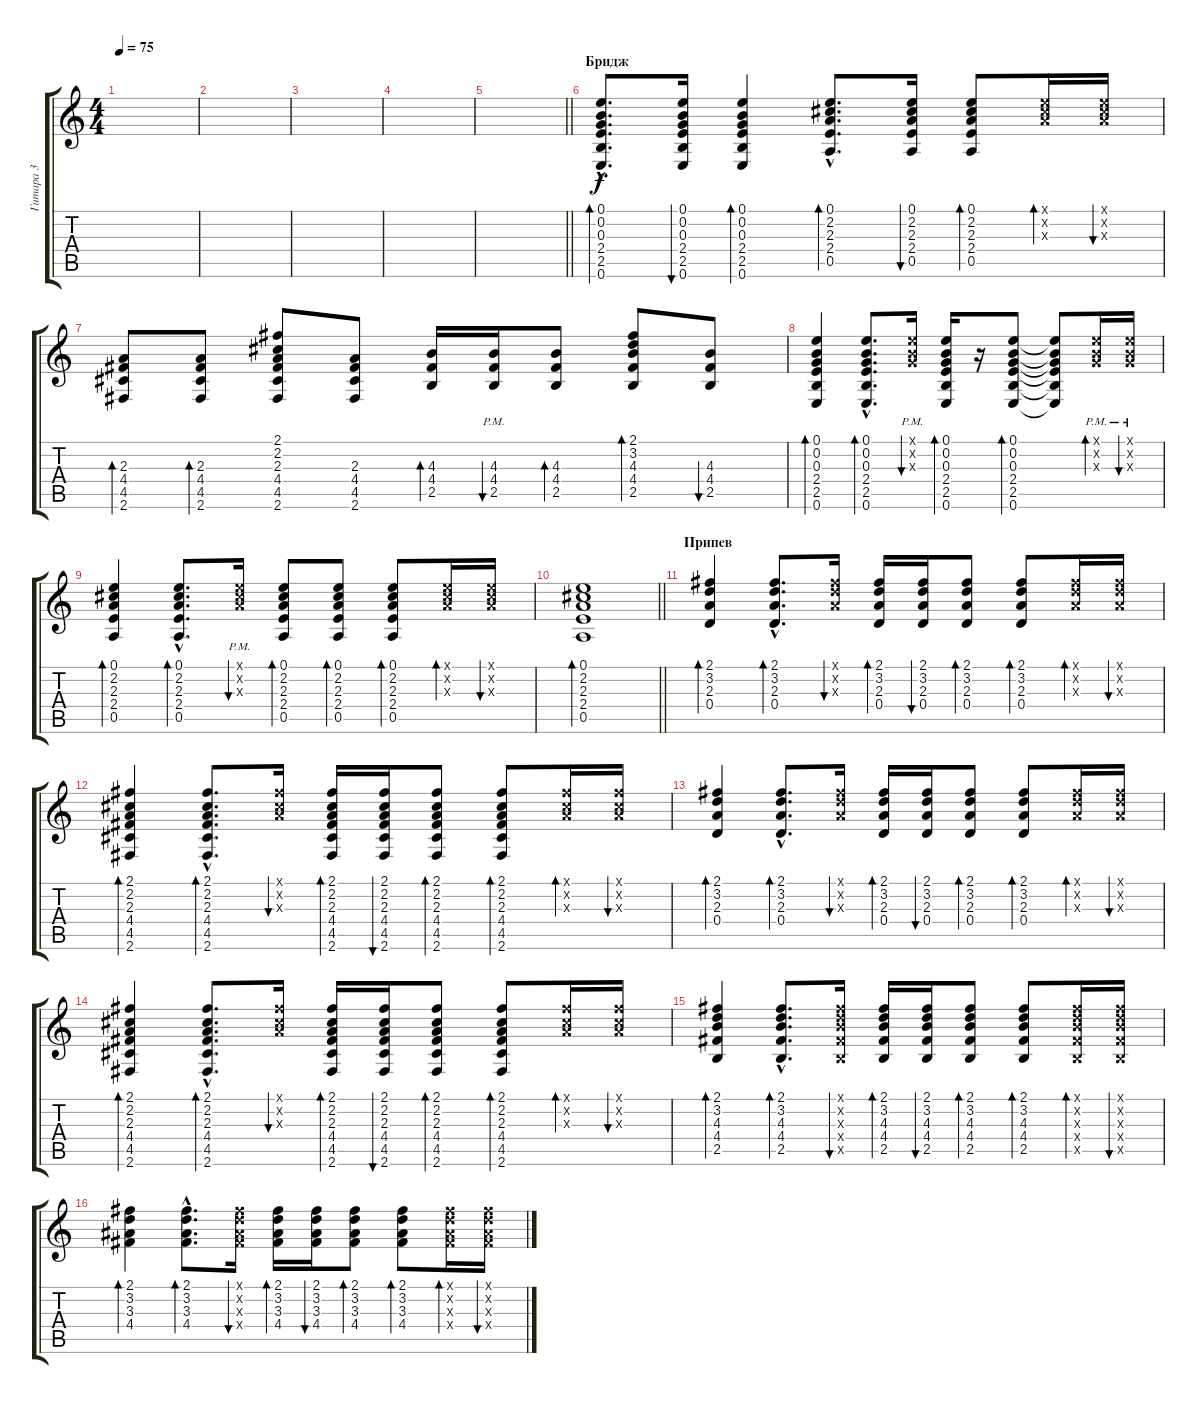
\track ("Гитара 3" "Гитара 3") {instrument acousticguitarsteel}
\staff {score tabs}
\tuning (E4 B3 G3 D3 A2 E2) {hide}
\ts (4 4)
\tempo 75
\clef g2
\ks c
|
|
|
|
\barLineRight lightlight
|
\section ("" "Бридж")
(0.1{hac} 0.2{hac} 0.3{hac} 2.4{hac} 2.5{hac} 0.6{hac}).8{d bd 60} (0.1 0.2 0.3 2.4 2.5 0.6).16{bu 60} (0.1 0.2 0.3 2.4 2.5 0.6).4{bd 60} (0.1{hac} 2.2{hac} 2.3{hac} 2.4{hac} 0.5{hac}).8{d bd 60} (0.1 2.2 2.3 2.4 0.5).16{bu 60} (0.1 2.2 2.3 2.4 0.5).8{bd 60} (0.1{x} 2.2{x} 2.3{x}).16{bd 60} (0.1{x} 2.2{x} 2.3{x}).16{bu 60} |
(2.3 4.4 4.5 2.6).8{bd 60} (2.3 4.4 4.5 2.6).8{bd 60} (2.1 2.2 2.3 4.4 4.5 2.6).8 (2.3 4.4 4.5 2.6).8 (4.3 4.4 2.5).16{bd 60} (4.3{pm} 4.4{pm} 2.5{pm}).16{bu 60} (4.3 4.4 2.5).8{bd 60} (2.1 3.2 4.3 4.4 2.5).8{bd 60} (4.3 4.4 2.5).8{bu 60} |
(0.1 0.2 0.3 2.4 2.5 0.6).4{bd 60} (0.1{hac} 0.2{hac} 0.3{hac} 2.4{hac} 2.5{hac} 0.6{hac}).8{d bd 60} (0.1{pm x} 0.2{pm x} 0.3{pm x}).16{bu 60} (0.1 0.2 0.3 2.4 2.5 0.6).16{bd 60} r.16 (0.1 0.2 0.3 2.4 2.5 0.6).8{bd 60} (0.1{t} 0.2{t} 0.3{t} 2.4{t} 2.5{t} 0.6{t}).8 (0.1{pm x} 0.2{pm x} 0.3{pm x}).16{bd 60} (0.1{pm x} 0.2{pm x} 0.3{pm x}).16{bu 60} |
(0.1 2.2 2.3 2.4 0.5).4{bd 60} (0.1{hac} 2.2{hac} 2.3{hac} 2.4{hac} 0.5{hac}).8{d bd 60} (0.1{pm x} 2.2{pm x} 2.3{pm x}).16{bu 60} (0.1 2.2 2.3 2.4 0.5).8{bd 60} (0.1 2.2 2.3 2.4 0.5).8{bd 60} (0.1 2.2 2.3 2.4 0.5).8{bd 60} (0.1{x} 2.2{x} 2.3{x}).16{bd 60} (0.1{x} 2.2{x} 2.3{x}).16{bu 60} |
\barLineRight lightlight
(0.1 2.2 2.3 2.4 0.5).1{bd 60} |
\section ("" "Припев")
(2.1 3.2 2.3 0.4).4{bd 60} (2.1{hac} 3.2{hac} 2.3{hac} 0.4{hac}).8{d bd 60} (2.1{x} 3.2{x} 2.3{x}).16{bu 60} (2.1 3.2 2.3 0.4).16{bd 60} (2.1 3.2 2.3 0.4).16{bu 60} (2.1 3.2 2.3 0.4).8{bd 60} (2.1 3.2 2.3 0.4).8{bd 60} (2.1{x} 3.2{x} 2.3{x}).16{bd 60} (2.1{x} 3.2{x} 2.3{x}).16{bu 60} |
(2.1 2.2 2.3 4.4 4.5 2.6).4{bd 60} (2.1{hac} 2.2{hac} 2.3{hac} 4.4{hac} 4.5{hac} 2.6{hac}).8{d bd 60} (2.1{x} 2.2{x} 2.3{x}).16{bu 60} (2.1 2.2 2.3 4.4 4.5 2.6).16{bd 60} (2.1 2.2 2.3 4.4 4.5 2.6).16{bu 60} (2.1 2.2 2.3 4.4 4.5 2.6).8{bd 60} (2.1 2.2 2.3 4.4 4.5 2.6).8{bd 60} (2.1{x} 2.2{x} 2.3{x}).16{bd 60} (2.1{x} 2.2{x} 2.3{x}).16{bu 60} |
(2.1 3.2 2.3 0.4).4{bd 60} (2.1{hac} 3.2{hac} 2.3{hac} 0.4{hac}).8{d bd 60} (2.1{x} 3.2{x} 2.3{x}).16{bu 60} (2.1 3.2 2.3 0.4).16{bd 60} (2.1 3.2 2.3 0.4).16{bu 60} (2.1 3.2 2.3 0.4).8{bd 60} (2.1 3.2 2.3 0.4).8{bd 60} (2.1{x} 3.2{x} 2.3{x}).16{bd 60} (2.1{x} 3.2{x} 2.3{x}).16{bu 60} |
(2.1 2.2 2.3 4.4 4.5 2.6).4{bd 60} (2.1{hac} 2.2{hac} 2.3{hac} 4.4{hac} 4.5{hac} 2.6{hac}).8{d bd 60} (2.1{x} 2.2{x} 2.3{x}).16{bu 60} (2.1 2.2 2.3 4.4 4.5 2.6).16{bd 60} (2.1 2.2 2.3 4.4 4.5 2.6).16{bu 60} (2.1 2.2 2.3 4.4 4.5 2.6).8{bd 60} (2.1 2.2 2.3 4.4 4.5 2.6).8{bd 60} (2.1{x} 2.2{x} 2.3{x}).16{bd 60} (2.1{x} 2.2{x} 2.3{x}).16{bu 60} |
(2.1 3.2 4.3 4.4 2.5).4{bd 60} (2.1{hac} 3.2{hac} 4.3{hac} 4.4{hac} 2.5{hac}).8{d bd 60} (2.1{x} 3.2{x} 4.3{x} 4.4{x} 2.5{x}).16{bu 60} (2.1 3.2 4.3 4.4 2.5).16{bd 60} (2.1 3.2 4.3 4.4 2.5).16{bu 60} (2.1 3.2 4.3 4.4 2.5).8{bd 60} (2.1 3.2 4.3 4.4 2.5).8{bd 60} (2.1{x} 3.2{x} 4.3{x} 4.4{x} 2.5{x}).16{bd 60} (2.1{x} 3.2{x} 4.3{x} 4.4{x} 2.5{x}).16{bu 60} |
(2.1 3.2 3.3 4.4).4{bd 60} (2.1{hac} 3.2{hac} 3.3{hac} 4.4{hac}).8{d bd 60} (2.1{x} 3.2{x} 3.3{x} 4.4{x}).16{bu 60} (2.1 3.2 3.3 4.4).16{bd 60} (2.1 3.2 3.3 4.4).16{bu 60} (2.1 3.2 3.3 4.4).8{bd 60} (2.1 3.2 3.3 4.4).8{bd 60} (2.1{x} 3.2{x} 3.3{x} 4.4{x}).16{bd 60} (2.1{x} 3.2{x} 3.3{x} 4.4{x}).16{bu 60}
